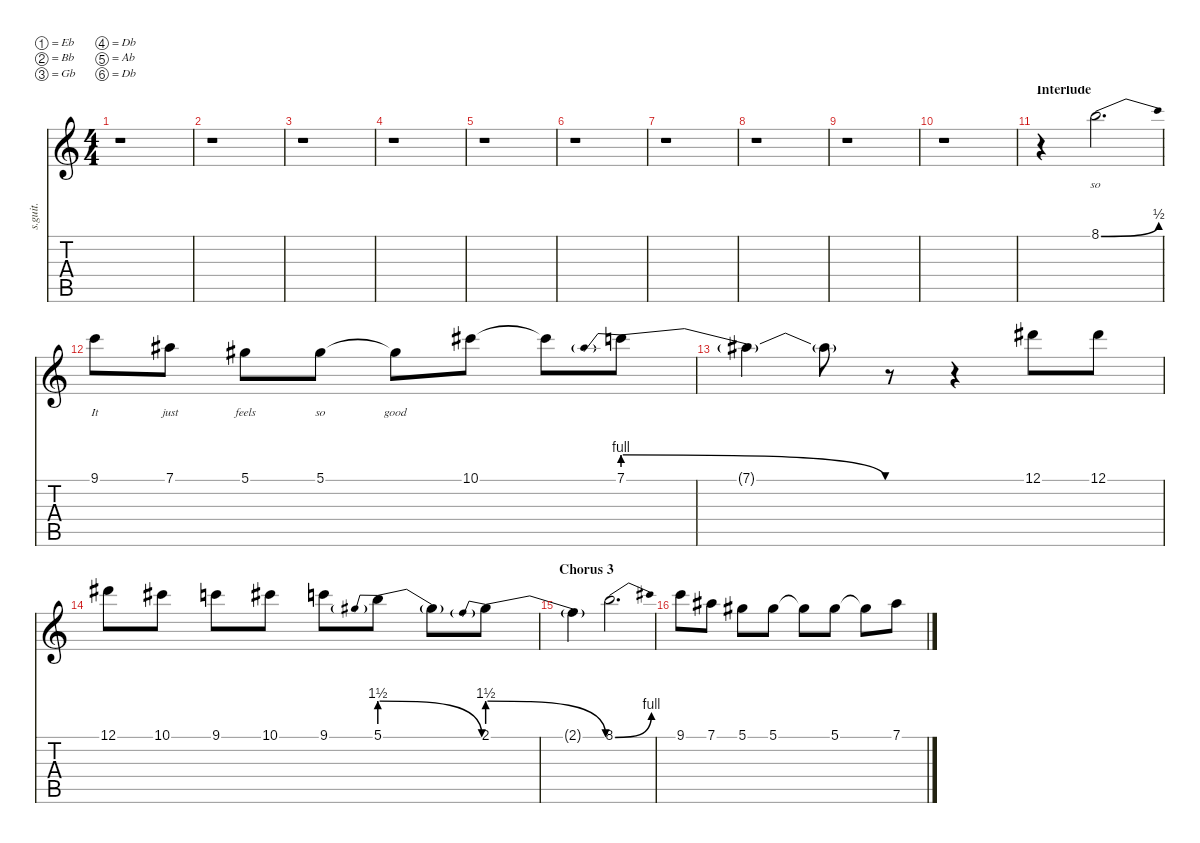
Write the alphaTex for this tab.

\defaultSystemsLayout 4
\hideDynamics
\bracketExtendMode nobrackets
\track ("Hayley Williams | Vocals" "s.guit.") {instrument violin}
\staff {score tabs}
\tuning (Eb4 Bb3 Gb3 Db3 Ab2 Db2)
\displaytranspose 12
\ts (4 4)
\tempo (173 hide)
\clef g2
\ks c
r.1{dy f} |
r.1 |
r.1 |
r.1 |
r.1 |
r.1 |
r.1 |
r.1 |
r.1 |
r.1 |
\section ("" "Interlude")
r.4 8.1{be (bend 0 0 19.8 2)}.2{d lyrics (0 "so") lyrics (1 "") lyrics (2 "") lyrics (3 "") lyrics (4 "")} |
9.1.8{lyrics (0 "It") lyrics (1 "") lyrics (2 "") lyrics (3 "") lyrics (4 "")} 7.1{acc #}.8{lyrics (0 "just") lyrics (1 "") lyrics (2 "") lyrics (3 "") lyrics (4 "")} 5.1{acc #}.8{lyrics (0 "feels") lyrics (1 "") lyrics (2 "") lyrics (3 "") lyrics (4 "")} 5.1{acc #}.8{lyrics (0 "so") lyrics (1 "") lyrics (2 "") lyrics (3 "") lyrics (4 "")} 5.1{t acc #}.8{lyrics (0 "good") lyrics (1 "") lyrics (2 "") lyrics (3 "") lyrics (4 "")} 10.1{acc #}.8{lyrics (0 "") lyrics (1 "") lyrics (2 "") lyrics (3 "") lyrics (4 "")} 10.1{t acc #}.8{lyrics (0 "") lyrics (1 "") lyrics (2 "") lyrics (3 "") lyrics (4 "")} 7.1{be (prebendrelease 0 4 19.8 0)}.8{lyrics (0 "") lyrics (1 "") lyrics (2 "") lyrics (3 "") lyrics (4 "")} |
7.1{t acc #}.4{lyrics (0 "") lyrics (1 "") lyrics (2 "") lyrics (3 "") lyrics (4 "")} 7.1{t acc #}.8{lyrics (0 "") lyrics (1 "") lyrics (2 "") lyrics (3 "") lyrics (4 "")} r.8 r.4 12.1{acc #}.8{lyrics (0 "") lyrics (1 "") lyrics (2 "") lyrics (3 "") lyrics (4 "")} 12.1{acc #}.8{lyrics (0 "") lyrics (1 "") lyrics (2 "") lyrics (3 "") lyrics (4 "")} |
12.1{acc #}.8{lyrics (0 "") lyrics (1 "") lyrics (2 "") lyrics (3 "") lyrics (4 "")} 10.1{acc #}.8{lyrics (0 "") lyrics (1 "") lyrics (2 "") lyrics (3 "") lyrics (4 "")} 9.1.8{lyrics (0 "") lyrics (1 "") lyrics (2 "") lyrics (3 "") lyrics (4 "")} 10.1{acc #}.8{lyrics (0 "") lyrics (1 "") lyrics (2 "") lyrics (3 "") lyrics (4 "")} 9.1.8{lyrics (0 "") lyrics (1 "") lyrics (2 "") lyrics (3 "") lyrics (4 "")} 5.1{be (prebendrelease 0 6 34.8 0)}.8{lyrics (0 "") lyrics (1 "") lyrics (2 "") lyrics (3 "") lyrics (4 "")} 5.1{t acc #}.8{lyrics (0 "") lyrics (1 "") lyrics (2 "") lyrics (3 "") lyrics (4 "")} 2.1{be (prebendrelease 0 6 25.2 0)}.8{lyrics (0 "") lyrics (1 "") lyrics (2 "") lyrics (3 "") lyrics (4 "")} |
\section ("" "Chorus 3")
2.1{t}.4{lyrics (0 "") lyrics (1 "") lyrics (2 "") lyrics (3 "") lyrics (4 "")} 8.1{be (bend 0 0 60 4)}.2{d lyrics (0 "") lyrics (1 "") lyrics (2 "") lyrics (3 "") lyrics (4 "")} |
9.1.8{lyrics (0 "") lyrics (1 "") lyrics (2 "") lyrics (3 "") lyrics (4 "")} 7.1{acc #}.8{lyrics (0 "") lyrics (1 "") lyrics (2 "") lyrics (3 "") lyrics (4 "")} 5.1{acc #}.8{lyrics (0 "") lyrics (1 "") lyrics (2 "") lyrics (3 "") lyrics (4 "")} 5.1{acc #}.8{lyrics (0 "") lyrics (1 "") lyrics (2 "") lyrics (3 "") lyrics (4 "")} 5.1{t acc #}.8{lyrics (0 "") lyrics (1 "") lyrics (2 "") lyrics (3 "") lyrics (4 "")} 5.1{acc #}.8{lyrics (0 "") lyrics (1 "") lyrics (2 "") lyrics (3 "") lyrics (4 "")} 5.1{t acc #}.8{lyrics (0 "") lyrics (1 "") lyrics (2 "") lyrics (3 "") lyrics (4 "")} 7.1{acc #}.8{lyrics (0 "") lyrics (1 "") lyrics (2 "") lyrics (3 "") lyrics (4 "")}
